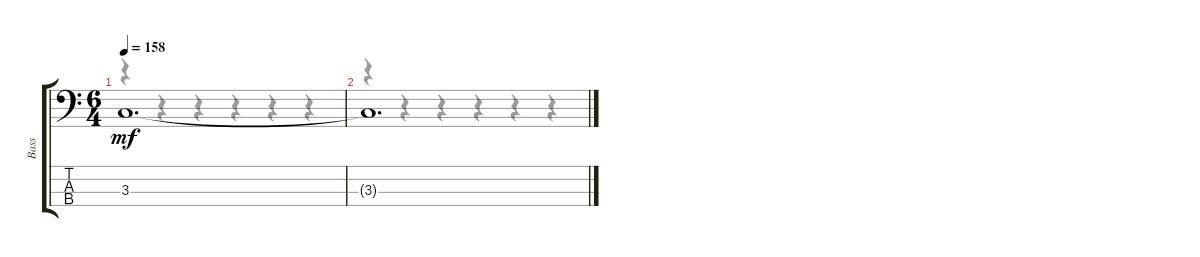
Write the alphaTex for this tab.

\track ("Bass" "Bass") {instrument electricbassfinger}
\staff {score tabs}
\tuning (G2 D2 A1 E1) {hide}
\voice
\ts (6 4)
\tempo 158
\clef f4
\ks c
3.3{t}.1{d dy mf} |
3.3{t}.1{d}
\voice
\clef f4
\ottava regular
\simile none
\ks c
r.4{dy f} r.4 r.4 r.4 r.4 r.4 |
r.4 r.4 r.4 r.4 r.4 r.4
